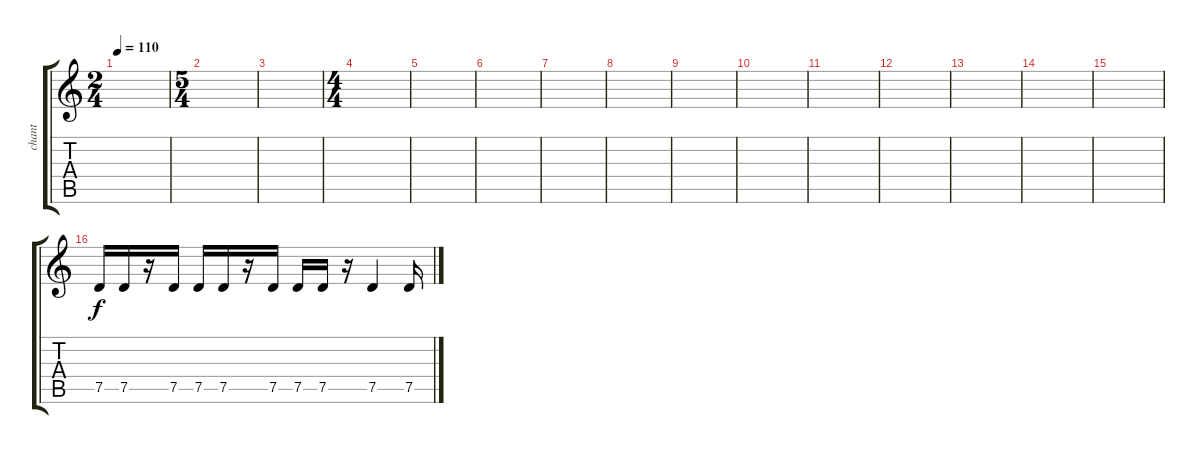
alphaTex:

\track ("chant" "chant") {instrument distortionguitar}
\staff {score tabs}
\tuning (D4 A3 F3 C3 G2 D2) {hide}
\ts (2 4)
\tempo 110
\clef g2
\ks c
|
\ts (5 4)
|
|
\ts (4 4)
|
|
|
|
|
|
|
|
|
|
|
|
7.5.16 7.5.16 r.16 7.5.16 7.5.16 7.5.16 r.16 7.5.16 7.5.16 7.5.16 r.16 7.5.4 7.5.16
